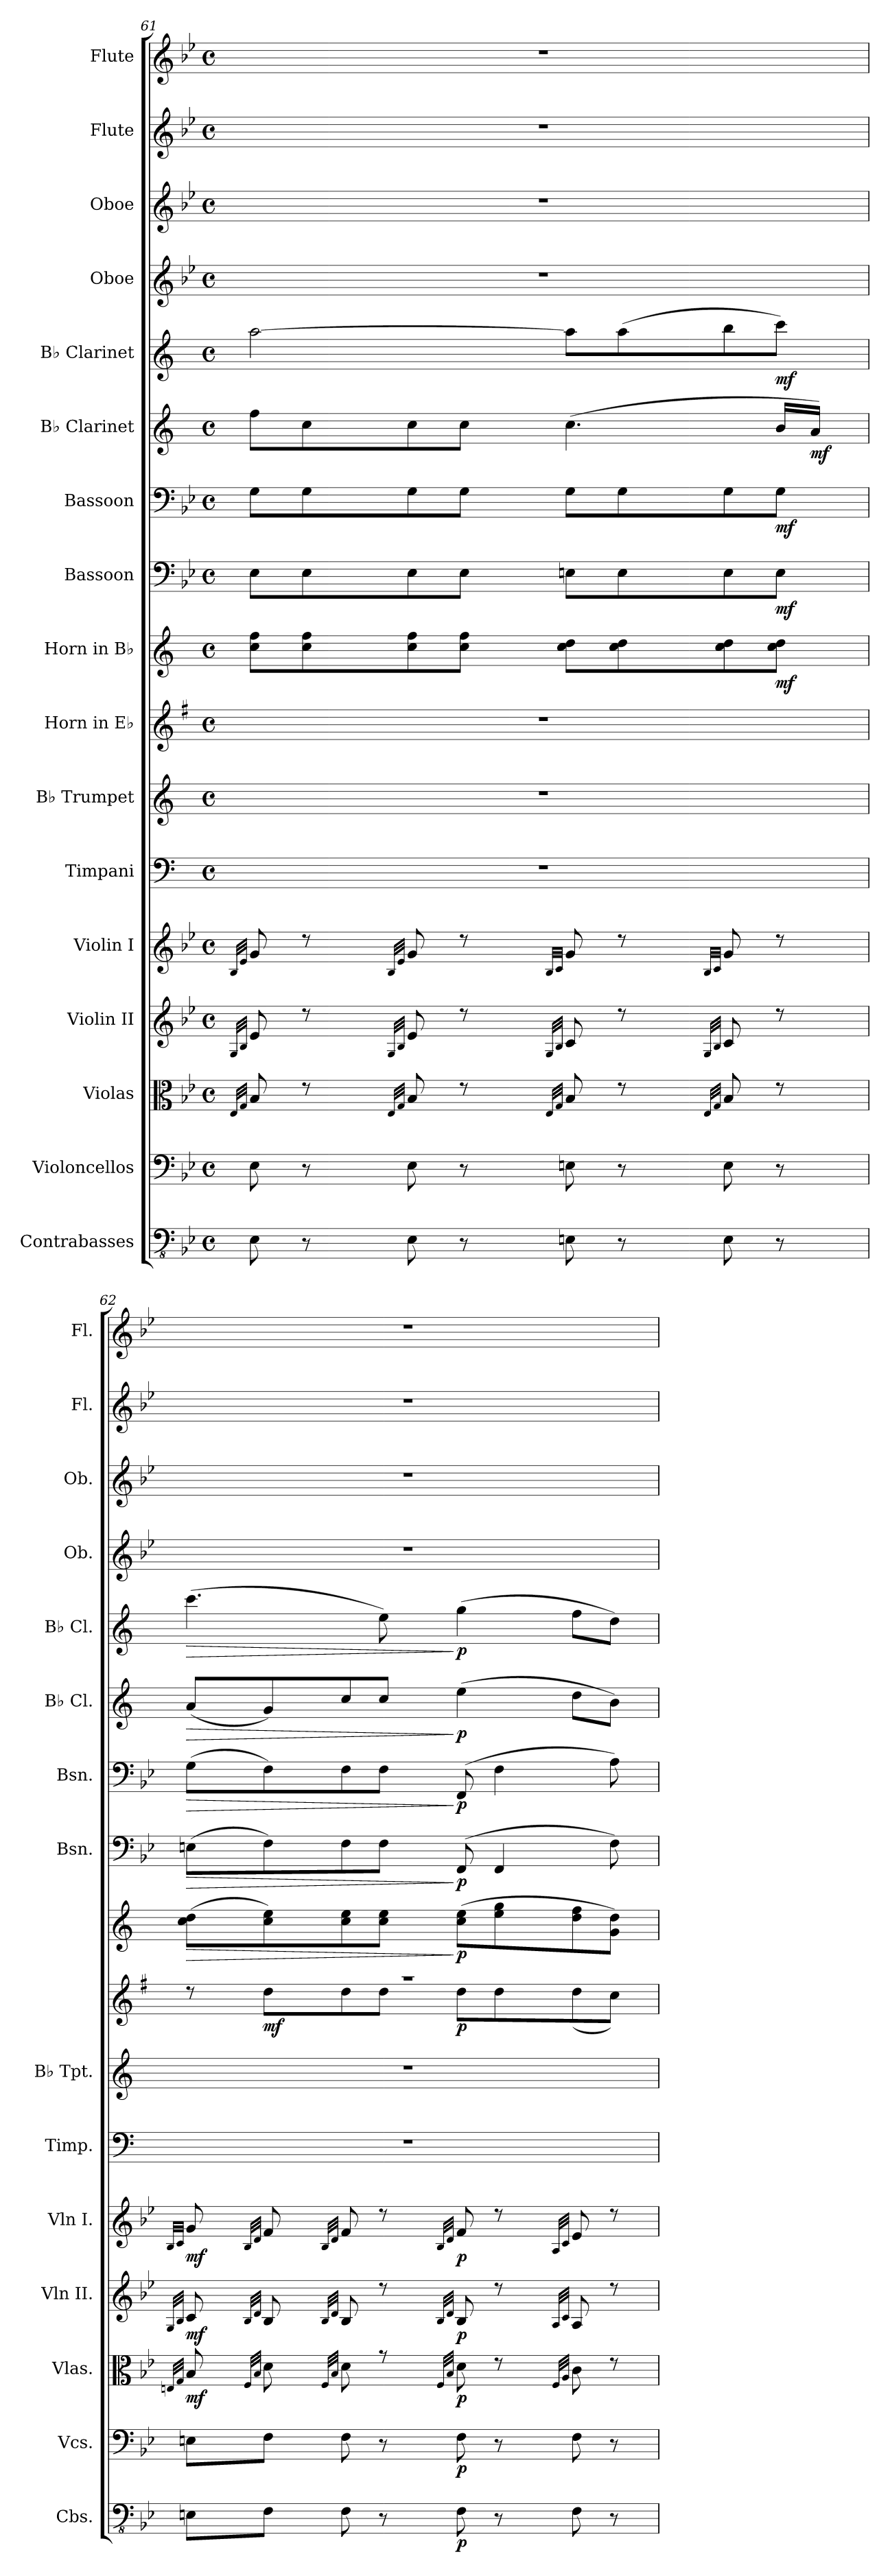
**kern	**dynam	**kern	**dynam	**kern	**dynam	**kern	**dynam	**kern	**dynam	**kern	**kern	**kern	**dynam	**kern	**dynam	**kern	**dynam	**kern	**dynam	**kern	**dynam	**kern	**dynam	**kern	**kern	**kern	**kern
*part17	*part17	*part16	*part16	*part15	*part15	*part14	*part14	*part13	*part13	*part12	*part11	*part10	*part10	*part9	*part9	*part8	*part8	*part7	*part7	*part6	*part6	*part5	*part5	*part4	*part3	*part2	*part1
*staff17	*staff17	*staff16	*staff16	*staff15	*staff15	*staff14	*staff14	*staff13	*staff13	*staff12	*staff11	*staff10	*staff10	*staff9	*staff9	*staff8	*staff8	*staff7	*staff7	*staff6	*staff6	*staff5	*staff5	*staff4	*staff3	*staff2	*staff1
*I"Contrabasses	*	*I"Violoncellos	*	*I"Violas	*	*I"Violin II	*	*I"Violin I	*	*I"Timpani	*I"B♭ Trumpet	*I"Horn in E♭	*	*I"Horn in B♭	*	*I"Bassoon	*	*I"Bassoon	*	*I"B♭ Clarinet	*	*I"B♭ Clarinet	*	*I"Oboe	*I"Oboe	*I"Flute	*I"Flute
*I'Cbs.	*	*I'Vcs.	*	*I'Vlas.	*	*I'Vln II.	*	*I'Vln I.	*	*I'Timp.	*I'B♭ Tpt.	*	*	*	*	*I'Bsn.	*	*I'Bsn.	*	*I'B♭ Cl.	*	*I'B♭ Cl.	*	*I'Ob.	*I'Ob.	*I'Fl.	*I'Fl.
*clefFv4	*	*clefF4	*	*clefC3	*	*clefG2	*	*clefG2	*	*clefF4	*clefG2	*clefG2	*	*clefG2	*	*clefF4	*	*clefF4	*	*clefG2	*	*clefG2	*	*clefG2	*clefG2	*clefG2	*clefG2
*	*	*	*	*	*	*	*	*	*	*	*ITrd1c2	*ITrd5c9	*	*ITrd1c2	*	*	*	*	*	*ITrd1c2	*	*ITrd1c2	*	*	*	*	*
*k[b-e-]	*	*k[b-e-]	*	*k[b-e-]	*	*k[b-e-]	*	*k[b-e-]	*	*k[]	*k[b-e-]	*k[b-e-]	*	*k[b-e-]	*	*k[b-e-]	*	*k[b-e-]	*	*k[b-e-]	*	*k[b-e-]	*	*k[b-e-]	*k[b-e-]	*k[b-e-]	*k[b-e-]
*M4/4	*	*M4/4	*	*M4/4	*	*M4/4	*	*M4/4	*	*M4/4	*M4/4	*M4/4	*	*M4/4	*	*M4/4	*	*M4/4	*	*M4/4	*	*M4/4	*	*M4/4	*M4/4	*M4/4	*M4/4
*met(c)	*	*met(c)	*	*met(c)	*	*met(c)	*	*met(c)	*	*met(c)	*met(c)	*met(c)	*	*met(c)	*	*met(c)	*	*met(c)	*	*met(c)	*	*met(c)	*	*met(c)	*met(c)	*met(c)	*met(c)
=61	=61	=61	=61	=61	=61	=61	=61	=61	=61	=61	=61	=61	=61	=61	=61	=61	=61	=61	=61	=61	=61	=61	=61	=61	=61	=61	=61
.	.	.	.	32qE-/LLL	.	32qG/LLL	.	32qB-/LLL	.	.	.	.	.	.	.	.	.	.	.	.	.	.	.	.	.	.	.
.	.	.	.	32qG/JJJ	.	32qB-/JJJ	.	32qe-/JJJ	.	.	.	.	.	.	.	.	.	.	.	.	.	.	.	.	.	.	.
*	*	*	*	*^	*	*^	*	*^	*	*	*	*	*	*	*	*	*	*	*	*	*	*	*	*	*	*	*
8EE-\	.	8E-\	.	8B-/	8B-^!yy	.	8e-/	8e-^!yy	.	8g/	8g^!yy	.	1r	1r	1r	.	8b-\ 8ee-\L	.	8E-\L	.	8G\L	.	8ee-\L	.	[2gg\	.	1r	1r	1r	1r
8r	.	8r	.	8r	16.ryy	.	8r	16.ryy	.	8r	16.ryy	.	.	.	.	.	8b-\ 8ee-\	.	8E-\	.	8G\	.	8b-\	.	.	.	.	.	.	.
.	.	.	.	.	64E-!yy	.	.	64G!yy	.	.	64B-!yy	.	.	.	.	.	.	.	.	.	.	.	.	.	.	.	.	.	.	.
.	.	.	.	.	64G!yy	.	.	64B-!yy	.	.	64e-!yy	.	.	.	.	.	.	.	.	.	.	.	.	.	.	.	.	.	.	.
.	.	.	.	32qE-/LLL	.	.	32qG/LLL	.	.	32qB-/LLL	.	.	.	.	.	.	.	.	.	.	.	.	.	.	.	.	.	.	.	.
.	.	.	.	32qG/JJJ	.	.	32qB-/JJJ	.	.	32qe-/JJJ	.	.	.	.	.	.	.	.	.	.	.	.	.	.	.	.	.	.	.	.
8EE-\	.	8E-\	.	8B-/	8B-^!yy	.	8e-/	8e-^!yy	.	8g/	8g^!yy	.	.	.	.	.	8b-\ 8ee-\	.	8E-\	.	8G\	.	8b-\	.	.	.	.	.	.	.
8r	.	8r	.	8r	16.ryy	.	8r	16.ryy	.	8r	16.ryy	.	.	.	.	.	8b-\ 8ee-\J	.	8E-\J	.	8G\J	.	8b-\J	.	.	.	.	.	.	.
.	.	.	.	.	64En!yy	.	.	64G!yy	.	.	64B-!yy	.	.	.	.	.	.	.	.	.	.	.	.	.	.	.	.	.	.	.
.	.	.	.	.	64G!yy	.	.	64B-!yy	.	.	64c!yy	.	.	.	.	.	.	.	.	.	.	.	.	.	.	.	.	.	.	.
.	.	.	.	32qE/LLL	.	.	32qG/LLL	.	.	32qB-/LLL	.	.	.	.	.	.	.	.	.	.	.	.	.	.	.	.	.	.	.	.
.	.	.	.	32qG/JJJ	.	.	32qB-/JJJ	.	.	32qc/JJJ	.	.	.	.	.	.	.	.	.	.	.	.	.	.	.	.	.	.	.	.
8EEn\	.	8En\	.	8B-/	8B-^!yy	.	8c/	8c^!yy	.	8g/	8g^!yy	.	.	.	.	.	8b-\ 8cc\L	.	8En\L	.	8G\L	.	(4.b-\	.	8gg\L]	.	.	.	.	.
8r	.	8r	.	8r	16.ryy	.	8r	16.ryy	.	8r	16.ryy	.	.	.	.	.	8b-\ 8cc\	.	8E\	.	8G\	.	.	.	(8gg\	.	.	.	.	.
.	.	.	.	.	64E!yy	.	.	64G!yy	.	.	64B-!yy	.	.	.	.	.	.	.	.	.	.	.	.	.	.	.	.	.	.	.
.	.	.	.	.	64G!yy	.	.	64B-!yy	.	.	64c!yy	.	.	.	.	.	.	.	.	.	.	.	.	.	.	.	.	.	.	.
.	.	.	.	32qE/LLL	.	.	32qG/LLL	.	.	32qB-/LLL	.	.	.	.	.	.	.	.	.	.	.	.	.	.	.	.	.	.	.	.
.	.	.	.	32qG/JJJ	.	.	32qB-/JJJ	.	.	32qc/JJJ	.	.	.	.	.	.	.	.	.	.	.	.	.	.	.	.	.	.	.	.
8EE\	.	8E\	.	8B-/	8B-^!yy	.	8c/	8c^!yy	.	8g/	8g^!yy	.	.	.	.	.	8b-\ 8cc\	.	8E\	.	8G\	.	.	.	8aa\	.	.	.	.	.
!	!	!	!	!	!	!	!	!	!	!	!	!	!	!	!	!	!	!LO:DY:b	!	!LO:DY:b	!	!LO:DY:b	!	!	!	!LO:DY:b	!	!	!	!
8r	.	8r	.	8r	16.ryy	.	8r	16.ryy	.	8r	16.ryy	.	.	.	.	.	8b-\ 8cc\J	mf	8E\J	mf	8G\J	mf	16a/LL	.	8bb-\J)	mf	.	.	.	.
!	!	!	!	!	!	!	!	!	!	!	!	!	!	!	!	!	!	!	!	!	!	!	!	!LO:DY:b	!	!	!	!	!	!
.	.	.	.	.	.	.	.	.	.	.	.	.	.	.	.	.	.	.	.	.	.	.	16g/JJ)	mf	.	.	.	.	.	.
.	.	.	.	.	64E!yy	.	.	64G!yy	.	.	64B-!yy	.	.	.	.	.	.	.	.	.	.	.	.	.	.	.	.	.	.	.
.	.	.	.	.	64G!yy	.	.	64B-!yy	.	.	64c!yy	.	.	.	.	.	.	.	.	.	.	.	.	.	.	.	.	.	.	.
=62	=62	=62	=62	=62	=62	=62	=62	=62	=62	=62	=62	=62	=62	=62	=62	=62	=62	=62	=62	=62	=62	=62	=62	=62	=62	=62	=62	=62	=62	=62
.	.	.	.	32qEn/LLL	.	.	32qG/LLL	.	.	32qB-/LLL	.	.	.	.	.	.	.	.	.	.	.	.	.	.	.	.	.	.	.	.
.	.	.	.	32qG/JJJ	.	.	32qB-/JJJ	.	.	32qc/JJJ	.	.	.	.	.	.	.	.	.	.	.	.	.	.	.	.	.	.	.	.
*	*	*	*	*	*	*	*	*	*	*	*	*	*	*	*^	*	*	*	*	*	*	*	*	*	*	*	*	*	*	*
!	!	!	!	!	!	!LO:DY:b	!	!	!LO:DY:b	!	!	!LO:DY:b	!	!	!	!	!	!	!LO:HP:b	!	!LO:HP:b	!	!LO:HP:b	!	!LO:HP:b	!	!LO:HP:b	!	!	!	!
8EEn\L	.	8En\L	.	8B-/	16.B-^!yy	mf	8c/	16.c^!yy	mf	8g/	16.g^!yy	mf	1r	1r	1r	8rdd	.	(8b-\ 8cc\L	>	(8En\L	>	(8G\L	>	(8g/L	>	(4.bb-\	>	1r	1r	1r	1r
.	.	.	.	.	64F!yy	.	.	64B-!yy	.	.	64B-!yy	.	.	.	.	.	.	.	.	.	.	.	.	.	.	.	.	.	.	.	.
.	.	.	.	.	64B-!yy	.	.	64d!yy	.	.	64d!yy	.	.	.	.	.	.	.	.	.	.	.	.	.	.	.	.	.	.	.	.
.	.	.	.	32qF/LLL	.	.	32qB-/LLL	.	.	32qB-/LLL	.	.	.	.	.	.	.	.	.	.	.	.	.	.	.	.	.	.	.	.	.
.	.	.	.	32qB-/JJJ	.	.	32qd/JJJ	.	.	32qd/JJJ	.	.	.	.	.	.	.	.	.	.	.	.	.	.	.	.	.	.	.	.	.
!	!	!	!	!	!	!	!	!	!	!	!	!	!	!	!	!	!LO:DY:b	!	!	!	!	!	!	!	!	!	!	!	!	!	!
8FF\J	.	8F\J	.	8d\	16.d^!yy	.	8B-/	16.B-^!yy	.	8f/	16.f^!yy	.	.	.	.	8f\L	mf	8b-\ 8dd\)	.	8F\)	.	8F\)	.	8f/)	.	.	.	.	.	.	.
.	.	.	.	.	64F!yy	.	.	64B-!yy	.	.	64B-!yy	.	.	.	.	.	.	.	.	.	.	.	.	.	.	.	.	.	.	.	.
.	.	.	.	.	64B-!yy	.	.	64d!yy	.	.	64d!yy	.	.	.	.	.	.	.	.	.	.	.	.	.	.	.	.	.	.	.	.
.	.	.	.	32qF/LLL	.	.	32qB-/LLL	.	.	32qB-/LLL	.	.	.	.	.	.	.	.	.	.	.	.	.	.	.	.	.	.	.	.	.
.	.	.	.	32qB-/JJJ	.	.	32qd/JJJ	.	.	32qd/JJJ	.	.	.	.	.	.	.	.	.	.	.	.	.	.	.	.	.	.	.	.	.
8FF\	.	8F\	.	8d\	8d^!yy	.	8B-/	8B-^!yy	.	8f/	8f^!yy	.	.	.	.	8f\	.	8b-\ 8dd\	.	8F\	.	8F\	.	8b-/	.	.	.	.	.	.	.
8r	.	8r	.	8r	16.ryy	.	8r	16.ryy	.	8r	16.ryy	.	.	.	.	8f\J	.	8b-\ 8dd\J	.	8F\J	.	8F\J	.	8b-/J	.	8dd\)	.	.	.	.	.
.	.	.	.	.	64F!yy	.	.	64B-!yy	.	.	64B-!yy	.	.	.	.	.	.	.	.	.	.	.	.	.	.	.	.	.	.	.	.
.	.	.	.	.	64B-!yy	.	.	64d!yy	.	.	64d!yy	.	.	.	.	.	.	.	.	.	.	.	.	.	.	.	.	.	.	.	.
.	.	.	.	32qF/LLL	.	.	32qB-/LLL	.	.	32qB-/LLL	.	.	.	.	.	.	.	.	.	.	.	.	.	.	.	.	.	.	.	.	.
.	.	.	.	32qB-/JJJ	.	.	32qd/JJJ	.	.	32qd/JJJ	.	.	.	.	.	.	.	.	.	.	.	.	.	.	.	.	.	.	.	.	.
!	!LO:DY:b	!	!LO:DY:b	!	!	!LO:DY:b	!	!	!LO:DY:b	!	!	!LO:DY:b	!	!	!	!	!LO:DY:b	!	!LO:DY:n=1:b	!	!LO:DY:n=1:b	!	!LO:DY:n=1:b	!	!LO:DY:n=1:b	!	!LO:DY:n=1:b	!	!	!	!
8FF\	p	8F\	p	8d\	8d^!yy	p	8B-/	8B-^!yy	p	8f/	8f^!yy	p	.	.	.	8f\L	p	(8b-\ 8dd\L	] p	(8FF/	] p	(8FF/	] p	(4dd\	] p	(4ff\	] p	.	.	.	.
8r	.	8r	.	8r	16.ryy	.	8r	16.ryy	.	8r	16.ryy	.	.	.	.	8f\	.	8dd\ 8ff\	.	4FF/	.	4F\	.	.	.	.	.	.	.	.	.
.	.	.	.	.	64F!yy	.	.	64A!yy	.	.	64A!yy	.	.	.	.	.	.	.	.	.	.	.	.	.	.	.	.	.	.	.	.
.	.	.	.	.	64A!yy	.	.	64c!yy	.	.	64c!yy	.	.	.	.	.	.	.	.	.	.	.	.	.	.	.	.	.	.	.	.
.	.	.	.	32qF/LLL	.	.	32qA/LLL	.	.	32qA/LLL	.	.	.	.	.	.	.	.	.	.	.	.	.	.	.	.	.	.	.	.	.
.	.	.	.	32qA/JJJ	.	.	32qc/JJJ	.	.	32qc/JJJ	.	.	.	.	.	.	.	.	.	.	.	.	.	.	.	.	.	.	.	.	.
8FF\	.	8F\	.	8c\	8c^!yy	.	8A/	8A^!yy	.	8e-/	8e-^!yy	.	.	.	.	(>8f\	.	8cc\ 8ee-\	.	.	.	.	.	8cc\L	.	8ee-\L	.	.	.	.	.
8r	.	8r	.	8r	16..ryy	.	8r	16..ryy	.	8r	16..ryy	.	.	.	.	8e-\J)	.	8f\ 8cc\J)	.	8F\)	.	8A\)	.	8a\J)	.	8cc\J)	.	.	.	.	.
.	.	.	.	.	64F!yy	.	.	64A!yy	.	.	64e-!yy	.	.	.	.	.	.	.	.	.	.	.	.	.	.	.	.	.	.	.	.
*	*	*	*	*v	*v	*	*	*	*	*v	*v	*	*	*	*v	*v	*	*	*	*	*	*	*	*	*	*	*	*	*	*	*
*	*	*	*	*	*	*v	*v	*	*	*	*	*	*	*	*	*	*	*	*	*	*	*	*	*	*	*	*	*
=	=	=	=	=	=	=	=	=	=	=	=	=	=	=	=	=	=	=	=	=	=	=	=	=	=	=	=
*-	*-	*-	*-	*-	*-	*-	*-	*-	*-	*-	*-	*-	*-	*-	*-	*-	*-	*-	*-	*-	*-	*-	*-	*-	*-	*-	*-
